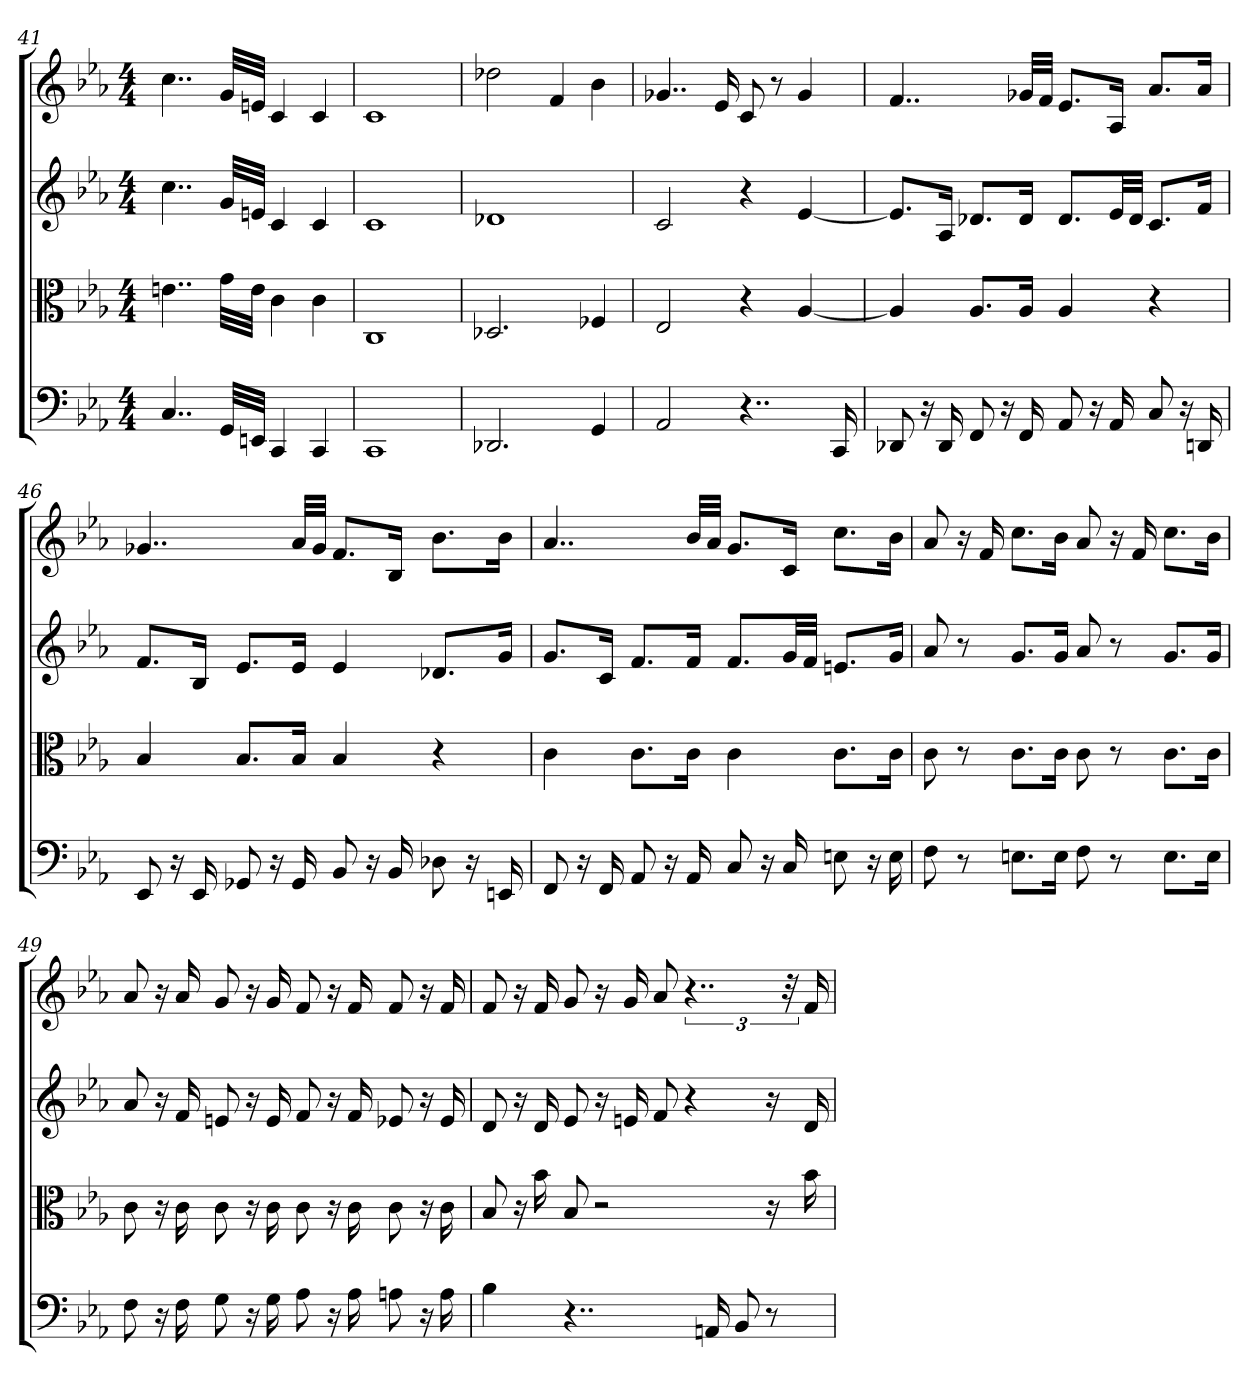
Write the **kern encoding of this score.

**kern	**kern	**kern	**kern
*part4	*part3	*part2	*part1
*staff4	*staff3	*staff2	*staff1
*clefF4	*clefC3	*	*
*k[b-e-a-]	*k[b-e-a-]	*k[b-e-a-]	*k[b-e-a-]
*E-:	*E-:	*E-:	*E-:
*M4/4	*M4/4	*M4/4	*M4/4
=41	=41	=41	=41
4..C	4..en	4..cc	4..cc
32GG/LLL	32g\LLL	32gLLL	32gLLL
32EEn/JJJ	32e\JJJ	32enJJJ	32enJJJ
4CC	4c	4c	4c
4CC	4c	4c	4c
=42	=42	=42	=42
1CC	1C	1c	1c
=43	=43	=43	=43
2.DD-X	2.D-X	1d-X	2dd-X
.	.	.	4f
4GG	4F-X	.	4b-
=44	=44	=44	=44
2AA-	2E-	2c	4..g-X
.	.	.	16e-
4..r	4r	4r	8c
.	.	.	8r
.	[4A-	[4e-	4g-
16CC	.	.	.
=45	=45	=45	=45
8DD-X	4A-]	8.e-L]	4..f
16r	.	.	.
16DD-	.	16A-Jk	.
8FF	8.A-/L	8.d-XL	.
16r	.	.	.
16FF	16A-/Jk	16d-Jk	32g-XLLL
.	.	.	32fJJJ
8AA-	4A-	8.d-L	8.e-L
16r	.	.	.
16AA-	.	32e-LL	16A-Jk
.	.	32d-JJJ	.
8C	4r	8.cL	8.a-L
16r	.	.	.
16DDn	.	16fJk	16a-Jk
=46	=46	=46	=46
8EE-	4B-	8.fL	4..g-X
16r	.	.	.
16EE-	.	16B-Jk	.
8GG-X	8.B-/L	8.e-L	.
16r	.	.	.
16GG-	16B-/Jk	16e-Jk	32a-LLL
.	.	.	32g-JJJ
8BB-	4B-	4e-	8.fL
16r	.	.	.
16BB-	.	.	16B-Jk
8D-X	4r	8.d-XL	8.b-L
16r	.	.	.
16EEn	.	16gJk	16b-Jk
=47	=47	=47	=47
8FF	4c	8.gL	4..a-
16r	.	.	.
16FF	.	16cJk	.
8AA-	8.c\L	8.fL	.
16r	.	.	.
16AA-	16c\Jk	16fJk	32b-LLL
.	.	.	32a-JJJ
8C	4c	8.fL	8.gL
16r	.	.	.
16C	.	32gLL	16cJk
.	.	32fJJJ	.
8En	8.c\L	8.enL	8.ccL
16r	.	.	.
16E	16c\Jk	16gJk	16b-Jk
=48	=48	=48	=48
8F	8c	8a-	8a-
8r	8r	8r	16r
.	.	.	16f
8.En\L	8.c\L	8.gL	8.ccL
16E\Jk	16c\Jk	16gJk	16b-Jk
8F	8c	8a-	8a-
8r	8r	8r	16r
.	.	.	16f
8.E\L	8.c\L	8.gL	8.ccL
16E\Jk	16c\Jk	16gJk	16b-Jk
=49	=49	=49	=49
8F	8c	8a-	8a-
16r	16r	16r	16r
16F	16c	16f	16a-
8G	8c	8en	8g
16r	16r	16r	16r
16G	16c	16e	16g
8A-	8c	8f	8f
16r	16r	16r	16r
16A-	16c	16f	16f
8An	8c	8e-X	8f
16r	16r	16r	16r
16A	16c	16e-	16f
=50	=50	=50	=50
4B-	8B-	8d	8f
.	16r	16r	16r
.	16b-	16d	16f
4..r	8B-	8e-	8g
.	2r	16r	16r
.	.	16en	16g
.	.	8f	8a-
.	.	4r	6..r
16AAn	.	.	.
8BB-	.	.	.
8r	16r	16r	.
.	.	.	48r
.	16b-	16d	16f
=	=	=	=
*-	*-	*-	*-
